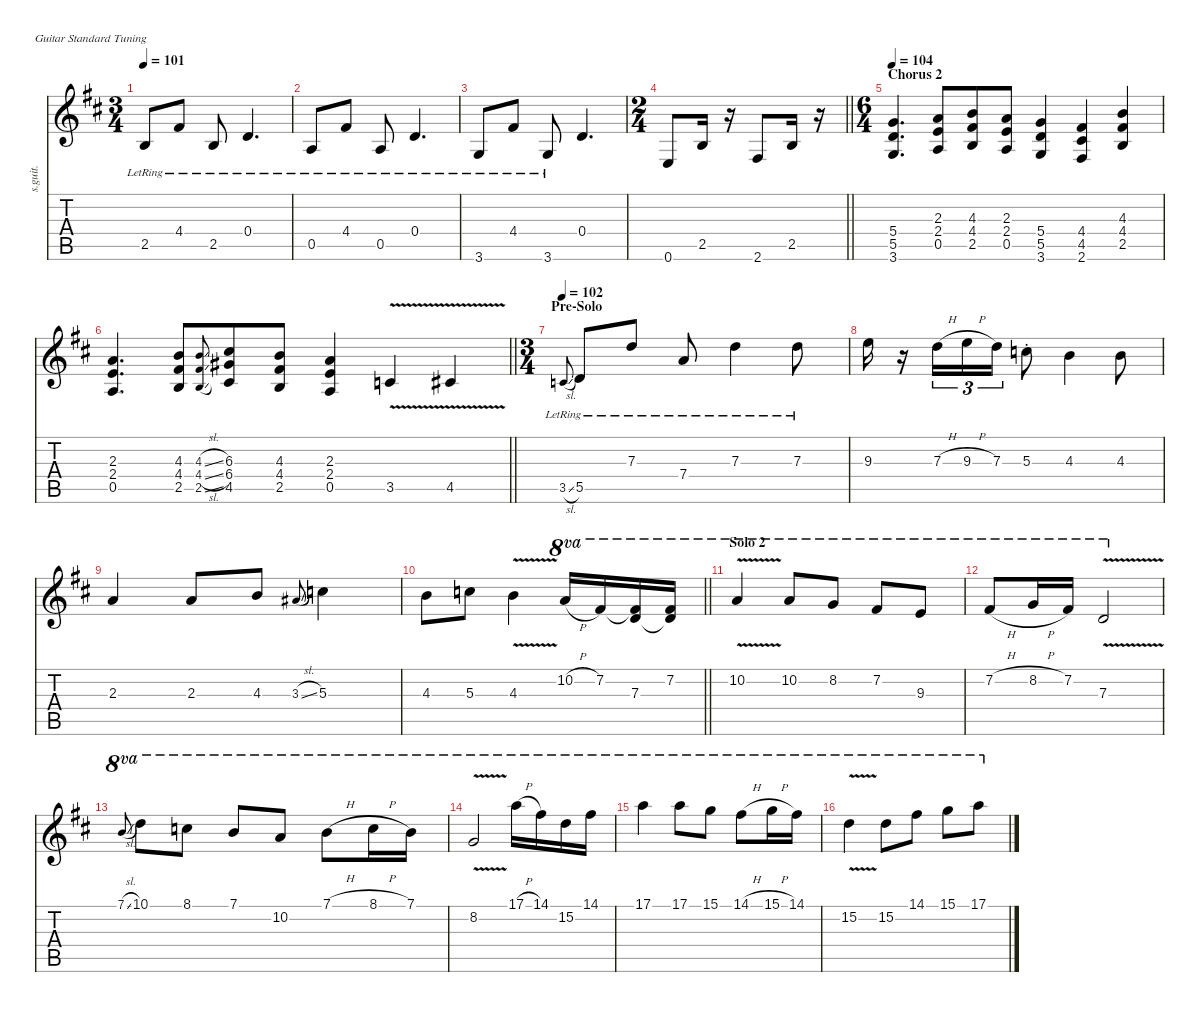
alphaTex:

\defaultSystemsLayout 4
\hideDynamics
\bracketExtendMode nobrackets
\otherSystemsTrackNameOrientation horizontal
\track ("Guitar 2" "s.guit.") {defaultSystemsLayout 32 instrument electricguitarclean}
\staff {score tabs}
\tuning (E4 B3 G3 D3 A2 E2)
\ts (3 4)
\tempo 101
\clef g2
\ks bminor
2.5{lr acc forcenatural}.8{dy f beam Up} 4.4{lr acc #}.8{beam Up} 2.5{lr acc forcenatural}.8{beam Up} 0.4{lr acc forcenatural}.4{d beam Up} |
0.5{lr acc forcenatural}.8{beam Up} 4.4{lr acc #}.8{beam Up} 0.5{lr acc forcenatural}.8{beam Up} 0.4{lr acc forcenatural}.4{d beam Up} |
3.6{lr acc forcenatural}.8{beam Up} 4.4{lr acc #}.8{beam Up} 3.6{lr acc forcenatural}.8{beam Up} 0.4{acc forcenatural}.4{d beam Up} |
\ts (2 4)
\beaming (8 2 2)
\barLineRight lightlight
0.6{acc forcenatural}.8{beam Up} 2.5{acc forcenatural}.16{beam Up} r.16{beam Up} 2.6{acc #}.8{beam Up} 2.5{acc forcenatural}.16{beam Up} r.16{beam Up} |
\ts (6 4)
\beaming (8 6 6)
\section ("" "Chorus 2")
\tempo 104
(5.4{acc forcenatural} 5.5{acc forcenatural} 3.6{acc forcenatural}).4{d instrument distortionguitar beam Up} (2.3{acc forcenatural} 2.4{acc forcenatural} 0.5{acc forcenatural}).8{beam Up} (4.3{acc forcenatural} 4.4{acc #} 2.5{acc forcenatural}).8{beam Up} (2.3{acc forcenatural} 2.4{acc forcenatural} 0.5{acc forcenatural}).8{beam Up} (5.4{acc forcenatural} 5.5{acc forcenatural} 3.6{acc forcenatural}).4{beam Up} (4.4{acc #} 4.5{acc #} 2.6{acc #}).4{beam Up} (4.3{acc forcenatural} 4.4{acc #} 2.5{acc forcenatural}).4{beam Up} |
\barLineRight lightlight
(2.3{acc forcenatural} 2.4{acc forcenatural} 0.5{acc forcenatural}).4{d beam Up} (4.3{acc forcenatural} 4.4{acc #} 2.5{acc forcenatural}).8{beam Up} (4.3{sl acc forcenatural} 4.4{sl acc #} 2.5{sl acc forcenatural}).8{gr onbeat dy mf beam Up} (6.3{acc #} 6.4{acc #} 4.5{acc #}).8{dy f beam Up} (4.3{acc forcenatural} 4.4{acc #} 2.5{acc forcenatural}).8{beam Up} (2.3{acc forcenatural} 2.4{acc forcenatural} 0.5{acc forcenatural}).4{beam Up} 3.5{v acc forcenatural}.4{beam Up} 4.5{v acc #}.4{beam Up} |
\ts (3 4)
\beaming (8 2 2 2)
\section ("" "Pre-Solo")
\tempo 102
3.5{sl lr acc forcenatural}.8{gr onbeat dy mf instrument acousticguitarsteel beam Up} 5.5{lr acc forcenatural}.8{dy f beam Up} 7.3{lr acc forcenatural}.8{beam Up} 7.4{lr acc forcenatural}.8{beam Up} 7.3{lr acc forcenatural}.4{beam Down} 7.3{lr acc forcenatural}.8{beam Down} |
9.3{acc forcenatural}.16{beam Down} r.16{beam Down} 7.3{h acc forcenatural}.16{tu (3 2) beam Down} 9.3{h acc forcenatural}.16{tu (3 2) beam Down} 7.3{acc forcenatural}.16{tu (3 2) beam Down} 5.3{st acc forcenatural}.8{beam Down} 4.3{acc forcenatural}.4{beam Down} 4.3{acc forcenatural}.8{beam Down} |
2.3{acc forcenatural}.4{beam Up} 2.3{acc forcenatural}.8{beam Up} 4.3{acc forcenatural}.8{beam Up} 3.3{sl acc #}.8{gr onbeat dy mf beam Up} 5.3{acc forcenatural}.4{dy f beam Down} |
\barLineRight lightlight
4.3{acc forcenatural}.8{instrument electricguitarclean beam Down} 5.3{acc forcenatural}.8{beam Down} 4.3{v acc forcenatural}.4{beam Down} 10.2{h acc forcenatural}.16{ot 8va dy fff beam Up} 7.2{acc #}.16{ot 8va beam Up} (7.2{t acc #} 7.3{acc forcenatural}).16{ot 8va dy f beam Up} (7.2{acc #} 7.3{t acc forcenatural}).16{ot 8va dy fff beam Up} |
\section ("" "Solo 2")
10.2{v acc forcenatural}.4{ot 8va beam Up} 10.2{acc forcenatural}.8{ot 8va beam Up} 8.2{acc forcenatural}.8{ot 8va beam Up} 7.2{acc #}.8{ot 8va beam Up} 9.3{acc forcenatural}.8{ot 8va beam Up} |
7.2{h acc #}.8{ot 8va beam Up} 8.2{h acc forcenatural}.16{ot 8va beam Up} 7.2{acc #}.16{ot 8va beam Up} 7.3{v acc forcenatural}.2{ot 8va beam Up} |
7.1{sl acc forcenatural}.8{ot 8va gr onbeat dy mf beam Up} 10.1{acc forcenatural}.8{ot 8va dy fff beam Down} 8.1{acc forcenatural}.8{ot 8va beam Down} 7.1{acc forcenatural}.8{ot 8va beam Up} 10.2{acc forcenatural}.8{ot 8va beam Up} 7.1{h acc forcenatural}.8{ot 8va beam Down} 8.1{h acc forcenatural}.16{ot 8va beam Down} 7.1{acc forcenatural}.16{ot 8va beam Down} |
8.2{v acc forcenatural}.2{ot 8va beam Up} 17.1{h acc forcenatural}.16{ot 8va beam Down} 14.1{acc #}.16{ot 8va beam Down} 15.2{acc forcenatural}.16{ot 8va beam Down} 14.1{acc #}.16{ot 8va beam Down} |
17.1{acc forcenatural}.4{ot 8va beam Down} 17.1{acc forcenatural}.8{ot 8va beam Down} 15.1{acc forcenatural}.8{ot 8va beam Down} 14.1{h acc #}.8{ot 8va beam Down} 15.1{h acc forcenatural}.16{ot 8va beam Down} 14.1{acc #}.16{ot 8va beam Down} |
15.2{v acc forcenatural}.4{ot 8va beam Down} 15.2{acc forcenatural}.8{ot 8va beam Down} 14.1{acc #}.8{ot 8va beam Down} 15.1{acc forcenatural}.8{ot 8va beam Down} 17.1{acc forcenatural}.8{ot 8va beam Down}
